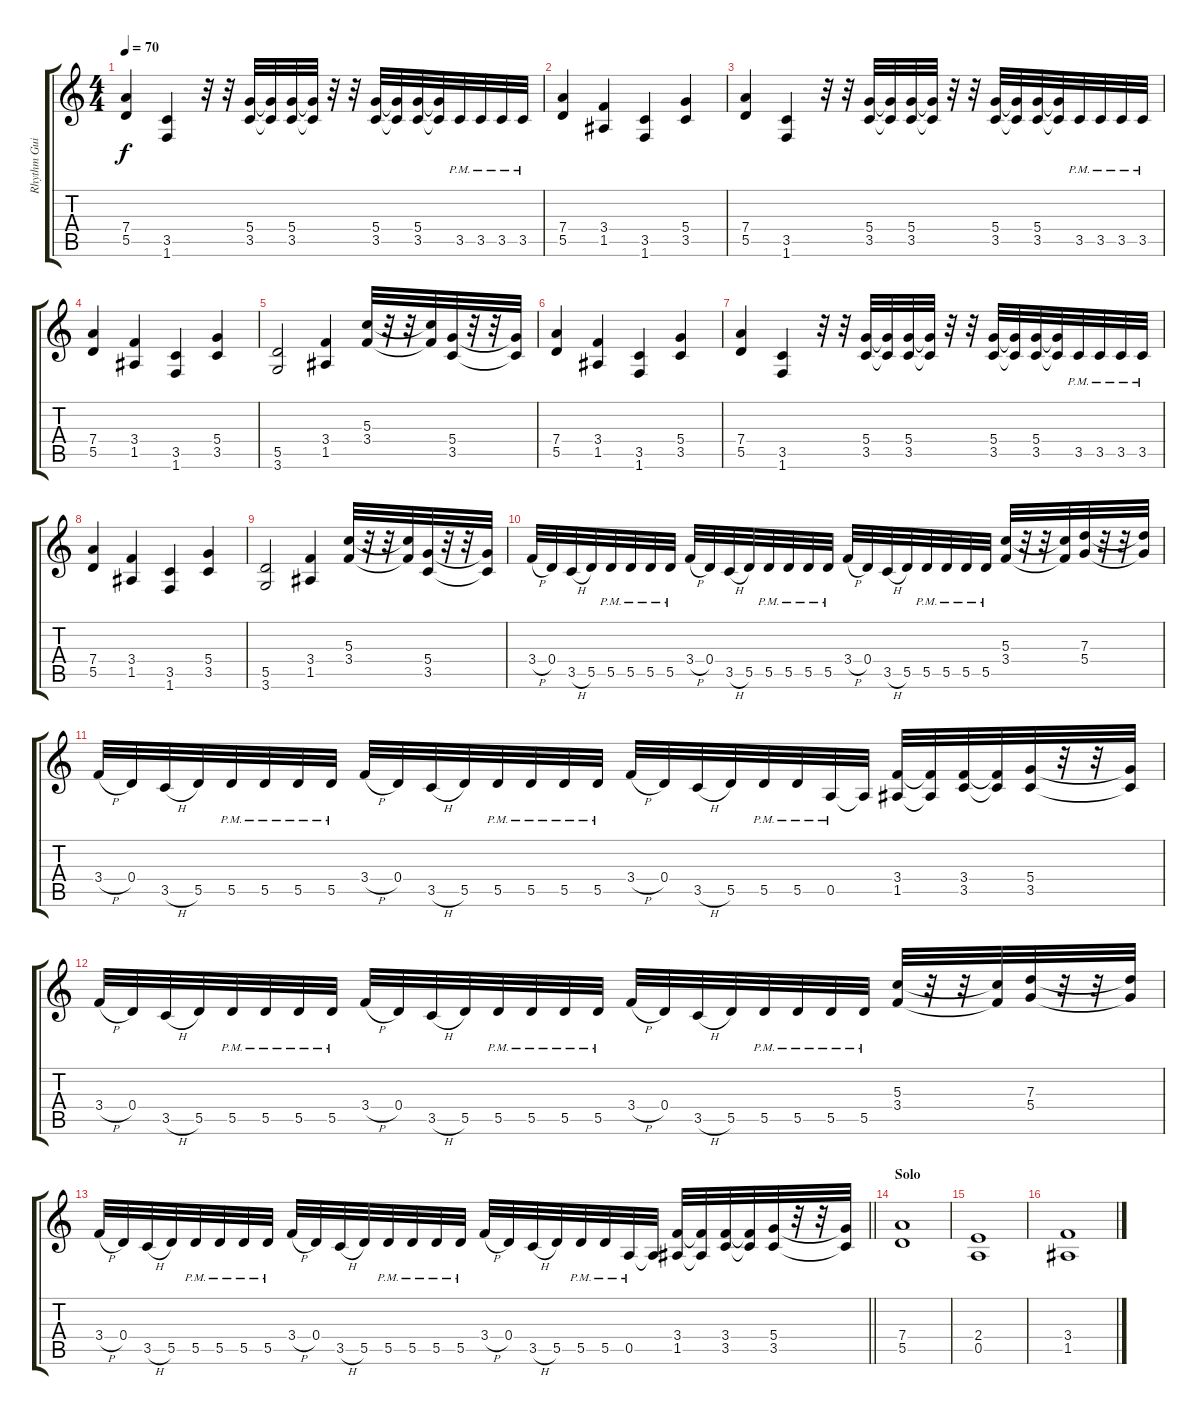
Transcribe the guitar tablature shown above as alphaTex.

\track ("Rhythm Guitar" "Rhythm Gui") {instrument distortionguitar}
\staff {score tabs}
\tuning (E4 B3 G3 D3 A2 E2) {hide}
\ts (4 4)
\tempo 70
\clef g2
\ks c
(7.4 5.5).4{dy f} (3.5 1.6).4 r.32 r.32 (5.4 3.5).32 (5.4{t} 3.5{t}).32 (5.4 3.5).32 (5.4{t} 3.5{t}).32 r.32 r.32 (5.4 3.5).32 (5.4{t} 3.5{t}).32 (5.4 3.5).32 (5.4{t} 3.5{t}).32 3.5{pm}.32 3.5{pm}.32 3.5{pm}.32 3.5{pm}.32 |
(7.4 5.5).4 (3.4 1.5).4 (3.5 1.6).4 (5.4 3.5).4 |
(7.4 5.5).4 (3.5 1.6).4 r.32 r.32 (5.4 3.5).32 (5.4{t} 3.5{t}).32 (5.4 3.5).32 (5.4{t} 3.5{t}).32 r.32 r.32 (5.4 3.5).32 (5.4{t} 3.5{t}).32 (5.4 3.5).32 (5.4{t} 3.5{t}).32 3.5{pm}.32 3.5{pm}.32 3.5{pm}.32 3.5{pm}.32 |
(7.4 5.5).4 (3.4 1.5).4 (3.5 1.6).4 (5.4 3.5).4 |
(5.5 3.6).2 (3.4 1.5).4 (5.3 3.4).32 r.32 r.32 (5.3{t} 3.4{t}).32 (5.4 3.5).32 r.32 r.32 (5.4{t} 3.5{t}).32 |
(7.4 5.5).4 (3.4 1.5).4 (3.5 1.6).4 (5.4 3.5).4 |
(7.4 5.5).4 (3.5 1.6).4 r.32 r.32 (5.4 3.5).32 (5.4{t} 3.5{t}).32 (5.4 3.5).32 (5.4{t} 3.5{t}).32 r.32 r.32 (5.4 3.5).32 (5.4{t} 3.5{t}).32 (5.4 3.5).32 (5.4{t} 3.5{t}).32 3.5{pm}.32 3.5{pm}.32 3.5{pm}.32 3.5{pm}.32 |
(7.4 5.5).4 (3.4 1.5).4 (3.5 1.6).4 (5.4 3.5).4 |
(5.5 3.6).2 (3.4 1.5).4 (5.3 3.4).32 r.32 r.32 (5.3{t} 3.4{t}).32 (5.4 3.5).32 r.32 r.32 (5.4{t} 3.5{t}).32 |
3.4{h}.32 0.4.32 3.5{h}.32 5.5.32 5.5{pm}.32 5.5{pm}.32 5.5{pm}.32 5.5{pm}.32 3.4{h}.32 0.4.32 3.5{h}.32 5.5.32 5.5{pm}.32 5.5{pm}.32 5.5{pm}.32 5.5{pm}.32 3.4{h}.32 0.4.32 3.5{h}.32 5.5.32 5.5{pm}.32 5.5{pm}.32 5.5{pm}.32 5.5{pm}.32 (5.3 3.4).32 r.32 r.32 (5.3{t} 3.4{t}).32 (7.3 5.4).32 r.32 r.32 (7.3{t} 5.4{t}).32 |
3.4{h}.32 0.4.32 3.5{h}.32 5.5.32 5.5{pm}.32 5.5{pm}.32 5.5{pm}.32 5.5{pm}.32 3.4{h}.32 0.4.32 3.5{h}.32 5.5.32 5.5{pm}.32 5.5{pm}.32 5.5{pm}.32 5.5{pm}.32 3.4{h}.32 0.4.32 3.5{h}.32 5.5.32 5.5{pm}.32 5.5{pm}.32 0.5{pm}.32 0.5{t}.32 (3.4 1.5).32 (3.4{t} 1.5{t}).32 (3.4 3.5).32 (3.4{t} 3.5{t}).32 (5.4 3.5).32 r.32 r.32 (5.4{t} 3.5{t}).32 |
3.4{h}.32 0.4.32 3.5{h}.32 5.5.32 5.5{pm}.32 5.5{pm}.32 5.5{pm}.32 5.5{pm}.32 3.4{h}.32 0.4.32 3.5{h}.32 5.5.32 5.5{pm}.32 5.5{pm}.32 5.5{pm}.32 5.5{pm}.32 3.4{h}.32 0.4.32 3.5{h}.32 5.5.32 5.5{pm}.32 5.5{pm}.32 5.5{pm}.32 5.5{pm}.32 (5.3 3.4).32 r.32 r.32 (5.3{t} 3.4{t}).32 (7.3 5.4).32 r.32 r.32 (7.3{t} 5.4{t}).32 |
\barLineRight lightlight
3.4{h}.32 0.4.32 3.5{h}.32 5.5.32 5.5{pm}.32 5.5{pm}.32 5.5{pm}.32 5.5{pm}.32 3.4{h}.32 0.4.32 3.5{h}.32 5.5.32 5.5{pm}.32 5.5{pm}.32 5.5{pm}.32 5.5{pm}.32 3.4{h}.32 0.4.32 3.5{h}.32 5.5.32 5.5{pm}.32 5.5{pm}.32 0.5{pm}.32 0.5{t}.32 (3.4 1.5).32 (3.4{t} 1.5{t}).32 (3.4 3.5).32 (3.4{t} 3.5{t}).32 (5.4 3.5).32 r.32 r.32 (5.4{t} 3.5{t}).32 |
\section ("" "Solo")
(7.4 5.5).1 |
(2.4 0.5).1 |
(3.4 1.5).1
